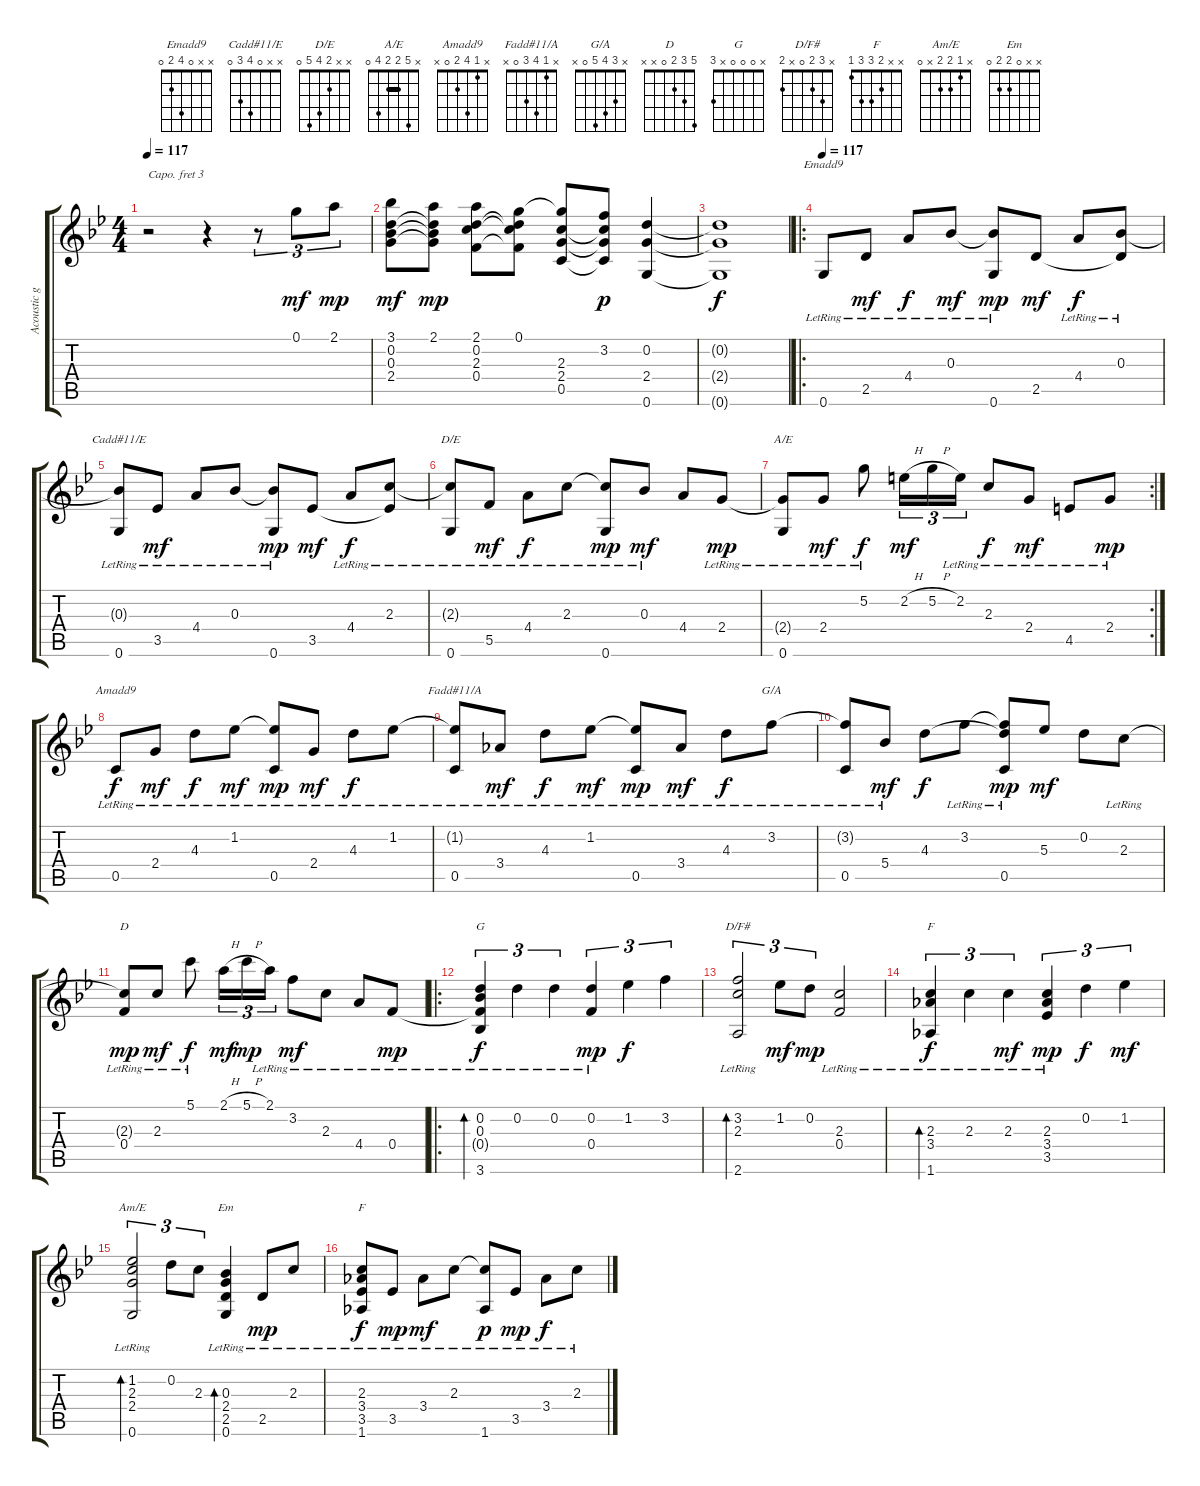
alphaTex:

\track ("Acoustic guitar TAB by guytarist@hotmail" "Acoustic g") {instrument acousticguitarnylon}
\staff {score tabs}
\capo 3
\tuning (E4 B3 G3 D3 A2 E2) {hide}
\chord ("Emadd9" x x 0 4 2 0)
\chord ("Cadd#11/E" x x 0 4 3 0)
\chord ("D/E" x x 2 4 5 0)
\chord ("A/E" x 5 2 2 4 0) {barre 2}
\chord ("Amadd9" x 1 4 2 0 x)
\chord ("Fadd#11/A" x 1 4 3 0 x)
\chord ("G/A" x 3 4 5 0 x)
\chord ("D" 5 3 2 0 x x)
\chord ("G" x 0 0 0 x 3)
\chord ("D/F#" x 3 2 0 x 2)
\chord ("F" x 0 2 3 3 1)
\chord ("Am/E" x 1 2 2 x 0)
\chord ("Em" x x 0 2 2 0)
\chord ("F" x x 2 3 3 1)
\ts (4 4)
\tempo 117
\tempo 82
\tempo 117
\clef g2
\ks gminor
r.2{dy mf instrument acousticguitarnylon} r.4 r.8{tu (3 2)} 0.1.8{tu (3 2)} 2.1.8{tu (3 2) dy mp} |
(3.1 0.2 0.3 2.4).8{dy mf} (2.1 0.2{t} 0.3{t} 2.4{t}).8{dy mp} (2.1 0.2 2.3 0.4).8 (0.1 0.2{t} 2.3{t} 0.4{t}).8 (0.1{t} 2.3 2.4 0.5).8 (3.2 2.3{t} 2.4{t} 0.5{t}).8{dy p} (0.2 2.4 0.6).4 |
(0.2{t} 2.4{t} 0.6{t}).1{dy f} |
\ro
\tempo 117
0.6{lr}.8{ch "Emadd9"} 2.5{lr}.8{dy mf} 4.4{lr}.8{dy f} 0.3{lr}.8{dy mf} (0.3{t} 0.6{lr}).8{dy mp} 2.5.8{dy mf} 4.4{lr}.8{dy f} (0.3{lr} 2.5{t}).8 |
(0.3{t} 0.6{lr}).8{ch "Cadd#11/E"} 3.5{lr}.8{dy mf} 4.4{lr}.8 0.3{lr}.8 (0.3{t} 0.6{lr}).8{dy mp} 3.5.8{dy mf} 4.4{lr}.8{dy f} (2.3{lr} 3.5{t}).8 |
(2.3{t} 0.6{lr}).8{ch "D/E"} 5.5{lr}.8{dy mf} 4.4{lr}.8{dy f} 2.3{lr}.8 (2.3{t} 0.6{lr}).8{dy mp} 0.3{lr}.8{dy mf} 4.4.8 2.4{lr}.8{dy mp} |
\rc 2
(2.4{t} 0.6{lr}).8{ch "A/E"} 2.4{lr}.8{dy mf} 5.2{lr}.8{dy f} 2.2{h}.16{tu (3 2) dy mf} 5.2{h}.16{tu (3 2)} 2.2{lr}.16{tu (3 2)} 2.3{lr}.8{dy f} 2.4{lr}.8{dy mf} 4.5{lr}.8 2.4{lr}.8{dy mp} |
0.5{lr}.8{ch "Amadd9" dy f} 2.4{lr}.8{dy mf} 4.3{lr}.8{dy f} 1.2{lr}.8{dy mf} (1.2{t} 0.5{lr}).8{dy mp} 2.4{lr}.8{dy mf} 4.3{lr}.8{dy f} 1.2{lr}.8 |
(1.2{t} 0.5{lr}).8{ch "Fadd#11/A"} 3.4{lr}.8{dy mf} 4.3{lr}.8{dy f} 1.2{lr}.8{dy mf} (1.2{t} 0.5{lr}).8{dy mp} 3.4{lr}.8{dy mf} 4.3{lr}.8{dy f} 3.2{lr}.8{ch "G/A"} |
(3.2{t} 0.5{lr}).8 5.4{lr}.8{dy mf} 4.3.8{dy f} 3.2{lr}.8 (3.2{t} 4.3{t} 0.5{lr}).8{dy mp} 5.3.8{dy mf} 0.2.8 2.3{lr}.8 |
(2.3{t} 0.4{lr}).8{ch "D" dy mp} 2.3{lr}.8{dy mf} 5.1{lr}.8{dy f} 2.1{h}.16{tu (3 2) dy mf} 5.1{h}.16{tu (3 2) dy mp} 2.1{lr}.16{tu (3 2)} 3.2{lr}.8{dy mf} 2.3{lr}.8 4.4{lr}.8 0.4{lr}.8{dy mp} |
\ro
(0.2{lr} 0.3{lr} 0.4{t} 3.6{lr}).4{tu (3 2) bd 60 ch "G" dy f} 0.2{lr}.4{tu (3 2)} 0.2{lr}.4{tu (3 2)} (0.2{lr} 0.4{lr}).4{tu (3 2) dy mp} 1.2.4{tu (3 2) dy f} 3.2.4{tu (3 2)} |
(3.2{lr} 2.3{lr} 2.6{lr}).2{tu (3 2) bd 60 ch "D/F#"} 1.2.8{tu (3 2) dy mf} 0.2.8{tu (3 2) dy mp} (2.3{lr} 0.4{lr}).2 |
(2.3{lr} 3.4{lr} 1.6{lr}).4{tu (3 2) bd 60 ch "F" dy f} 2.3{lr}.4{tu (3 2)} 2.3{lr}.4{tu (3 2) dy mf} (2.3 3.4{lr} 3.5{lr}).4{tu (3 2) dy mp} 0.2.4{tu (3 2) dy f} 1.2.4{tu (3 2) dy mf} |
(1.2 2.3{lr} 2.4{lr} 0.6{lr}).2{tu (3 2) bd 60 ch "Am/E"} 0.2.8{tu (3 2)} 2.3.8{tu (3 2)} (0.3{lr} 2.4{lr} 2.5{lr} 0.6{lr}).4{bd 60 ch "Em"} 2.5{lr}.8{dy mp} 2.3{lr}.8 |
(2.3{lr} 3.4{lr} 3.5{lr} 1.6{lr}).8{ch "F" dy f} 3.5{lr}.8{dy mp} 3.4{lr}.8{dy mf} 2.3{lr}.8 (2.3{t} 1.6{lr}).8{dy p} 3.5{lr}.8{dy mp} 3.4{lr}.8{dy f} 2.3{lr}.8
